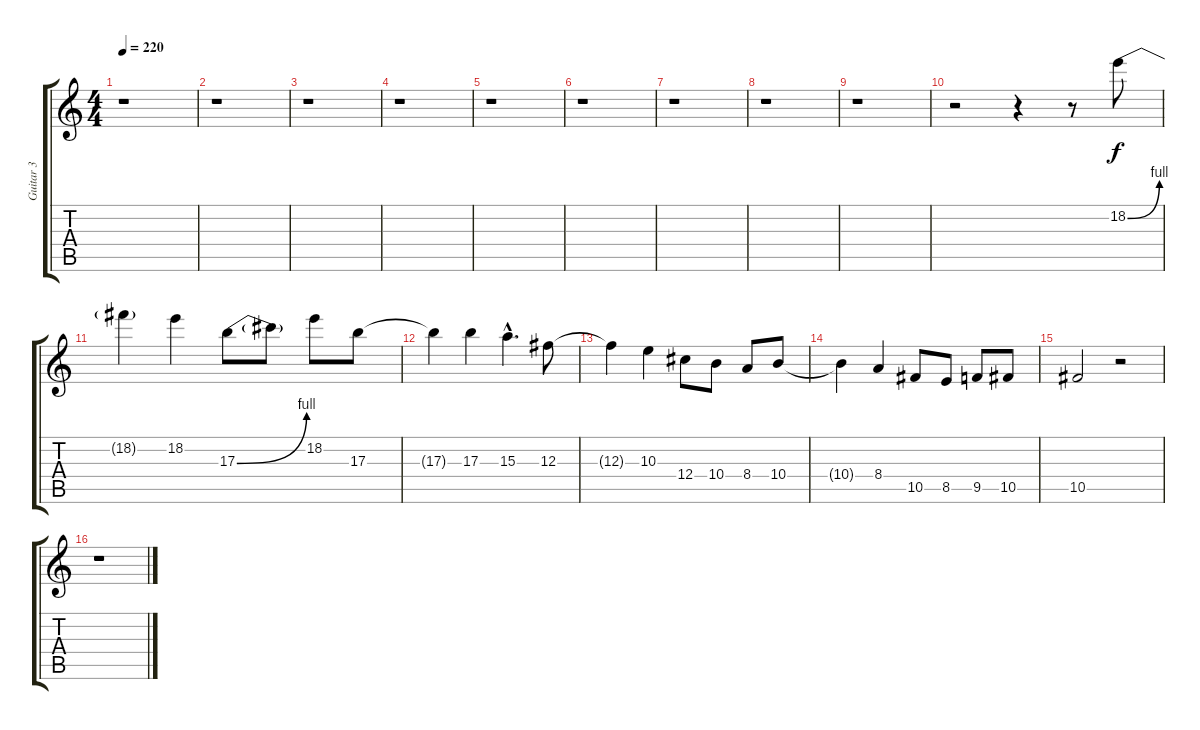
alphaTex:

\track ("Guitar 3" "Guitar 3") {instrument overdrivenguitar}
\staff {score tabs}
\tuning (Eb4 Bb3 Gb3 Db3 Ab2 Eb2) {hide}
\ts (4 4)
\tempo 220
\clef g2
\ks c
r.1{dy f} |
r.1 |
r.1 |
r.1 |
r.1 |
r.1 |
r.1 |
r.1 |
r.1 |
r.2 r.4 r.8 18.2{be (bend 0 0 60 4)}.8 |
18.2{t}.4 18.2.4 17.3{be (bend 0 0 60 4)}.8 17.3{t}.8 18.2.8 17.3.8 |
17.3{t}.4 17.3.4 15.3{hac}.4{d} 12.3.8 |
12.3{t}.4 10.3.4 12.4.8 10.4.8 8.4.8 10.4.8 |
10.4{t}.4 8.4.4 10.5.8 8.5.8 9.5.8 10.5.8 |
10.5.2 r.2 |
r.1
